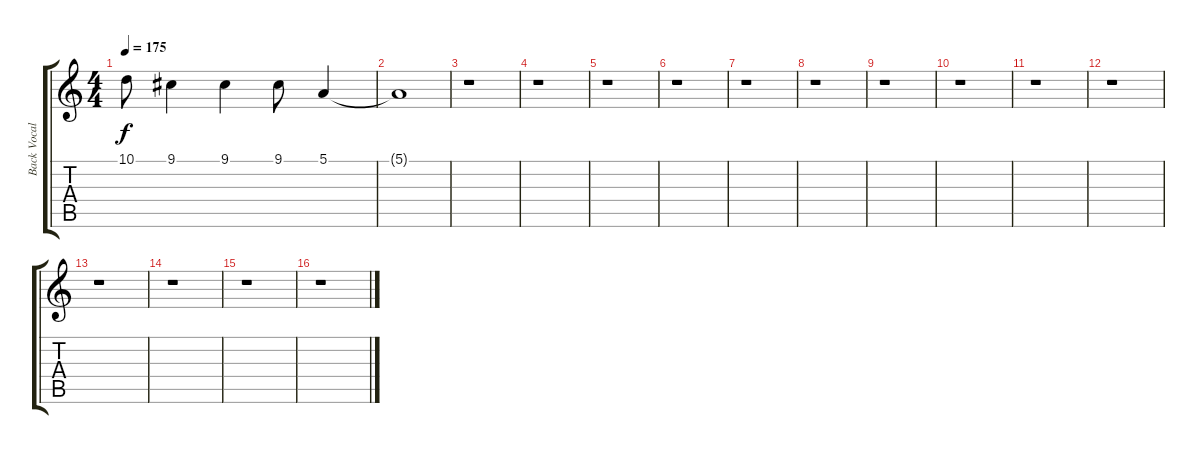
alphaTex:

\track ("Back Vocal | Rodrigo" "Back Vocal") {instrument sopranosax}
\staff {score tabs}
\tuning (E4 B3 G3 D3 A2 E2) {hide}
\ts (4 4)
\tempo 175
\clef g2
\ks c
10.1{t}.8{dy f} 9.1.4 9.1.4 9.1.8 5.1.4 |
5.1{t}.1 |
r.1 |
r.1 |
r.1 |
r.1 |
r.1 |
r.1 |
r.1 |
r.1 |
r.1 |
r.1 |
r.1 |
r.1 |
r.1 |
r.1
